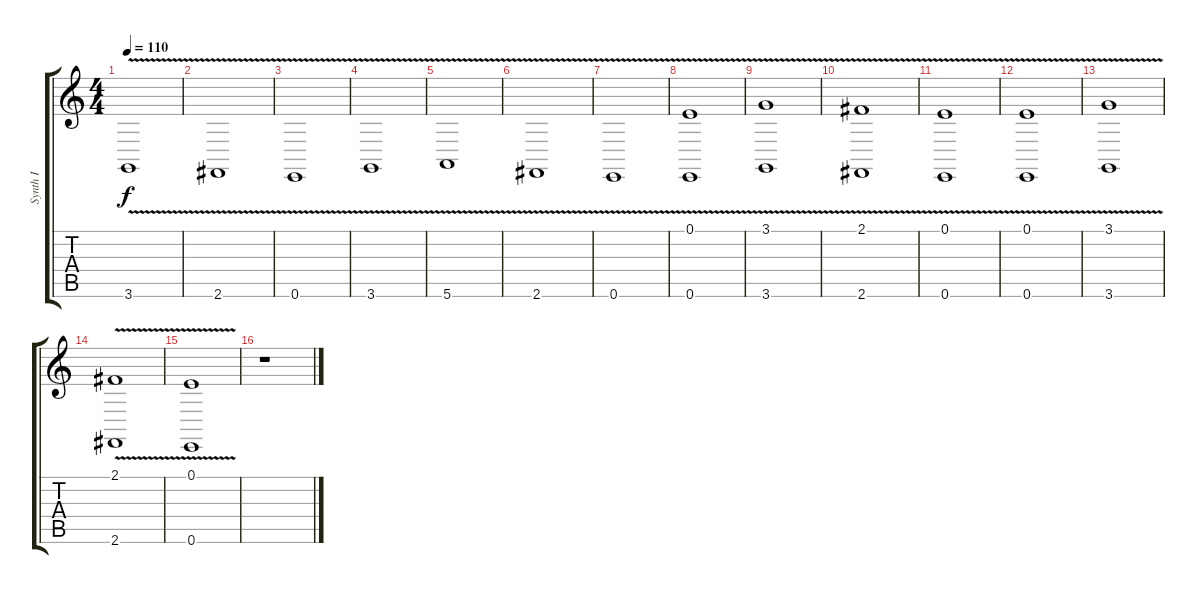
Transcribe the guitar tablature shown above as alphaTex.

\track ("Synth I" "Synth I") {instrument stringensemble2}
\staff {score tabs}
\tuning (E4 B3 G3 D3 A2 E2) {hide}
\ts (4 4)
\tempo 110
\clef g2
\ks c
3.6{v}.1{dy f} |
2.6{v}.1 |
0.6{v}.1 |
3.6{v}.1 |
5.6{v}.1 |
2.6{v}.1 |
0.6{v}.1 |
(0.1 0.6{v}).1 |
(3.1 3.6{v}).1 |
(2.1 2.6{v}).1 |
(0.1 0.6{v}).1 |
(0.1 0.6{v}).1 |
(3.1 3.6{v}).1 |
(2.1 2.6{v}).1 |
(0.1 0.6{v}).1 |
r.1
